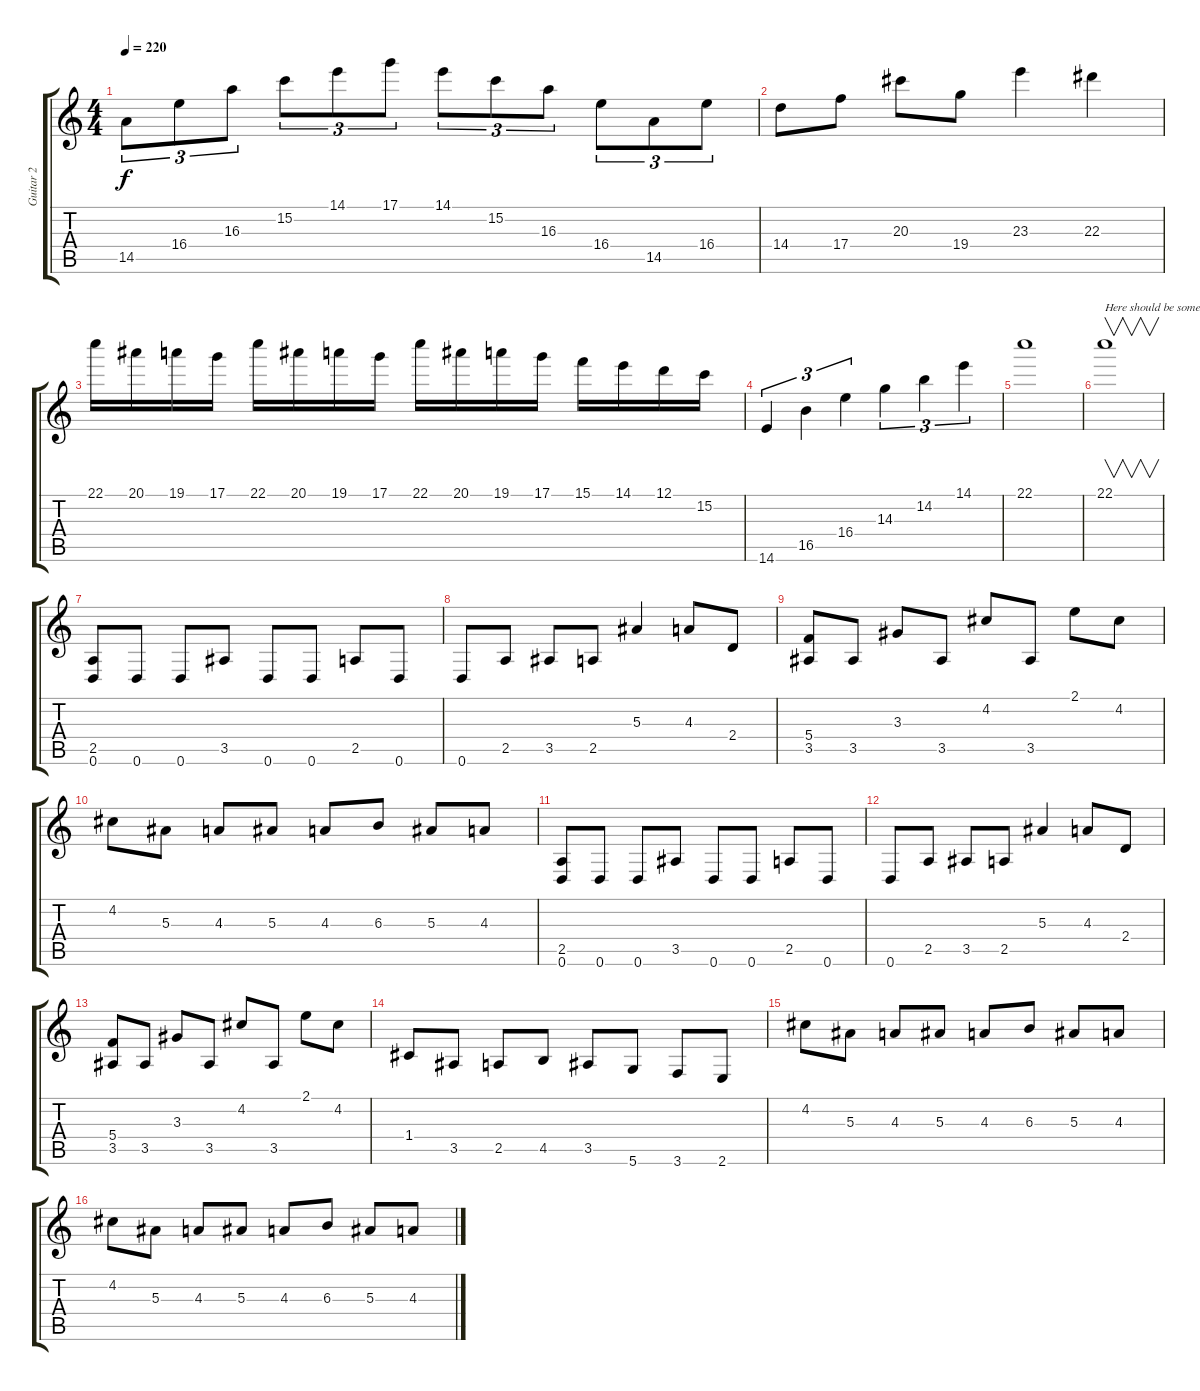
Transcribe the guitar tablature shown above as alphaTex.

\track ("Guitar 2" "Guitar 2") {instrument overdrivenguitar}
\staff {score tabs}
\tuning (D4 A3 F3 C3 G2 D2) {hide}
\ts (4 4)
\tempo 220
\clef g2
\ks c
14.5.8{tu (3 2) dy f} 16.4.8{tu (3 2)} 16.3.8{tu (3 2)} 15.2.8{tu (3 2)} 14.1.8{tu (3 2)} 17.1.8{tu (3 2)} 14.1.8{tu (3 2)} 15.2.8{tu (3 2)} 16.3.8{tu (3 2)} 16.4.8{tu (3 2)} 14.5.8{tu (3 2)} 16.4.8{tu (3 2)} |
14.4.8 17.4.8 20.3.8 19.4.8 23.3.4 22.3.4 |
22.1.16 20.1.16 19.1.16 17.1.16 22.1.16 20.1.16 19.1.16 17.1.16 22.1.16 20.1.16 19.1.16 17.1.16 15.1.16 14.1.16 12.1.16 15.2.16 |
14.6.4{tu (3 2)} 16.5.4{tu (3 2)} 16.4.4{tu (3 2)} 14.3.4{tu (3 2)} 14.2.4{tu (3 2)} 14.1.4{tu (3 2)} |
22.1.1 |
22.1.1{v txt "Here should be some crazy fluttering"} |
(2.5 0.6).8 0.6.8 0.6.8 3.5.8 0.6.8 0.6.8 2.5.8 0.6.8 |
0.6.8 2.5.8 3.5.8 2.5.8 5.3.4 4.3.8 2.4.8 |
(5.4 3.5).8 3.5.8 3.3.8 3.5.8 4.2.8 3.5.8 2.1.8 4.2.8 |
4.2.8 5.3.8 4.3.8 5.3.8 4.3.8 6.3.8 5.3.8 4.3.8 |
(2.5 0.6).8 0.6.8 0.6.8 3.5.8 0.6.8 0.6.8 2.5.8 0.6.8 |
0.6.8 2.5.8 3.5.8 2.5.8 5.3.4 4.3.8 2.4.8 |
(5.4 3.5).8 3.5.8 3.3.8 3.5.8 4.2.8 3.5.8 2.1.8 4.2.8 |
1.4.8 3.5.8 2.5.8 4.5.8 3.5.8 5.6.8 3.6.8 2.6.8 |
4.2.8 5.3.8 4.3.8 5.3.8 4.3.8 6.3.8 5.3.8 4.3.8 |
4.2.8 5.3.8 4.3.8 5.3.8 4.3.8 6.3.8 5.3.8 4.3.8
